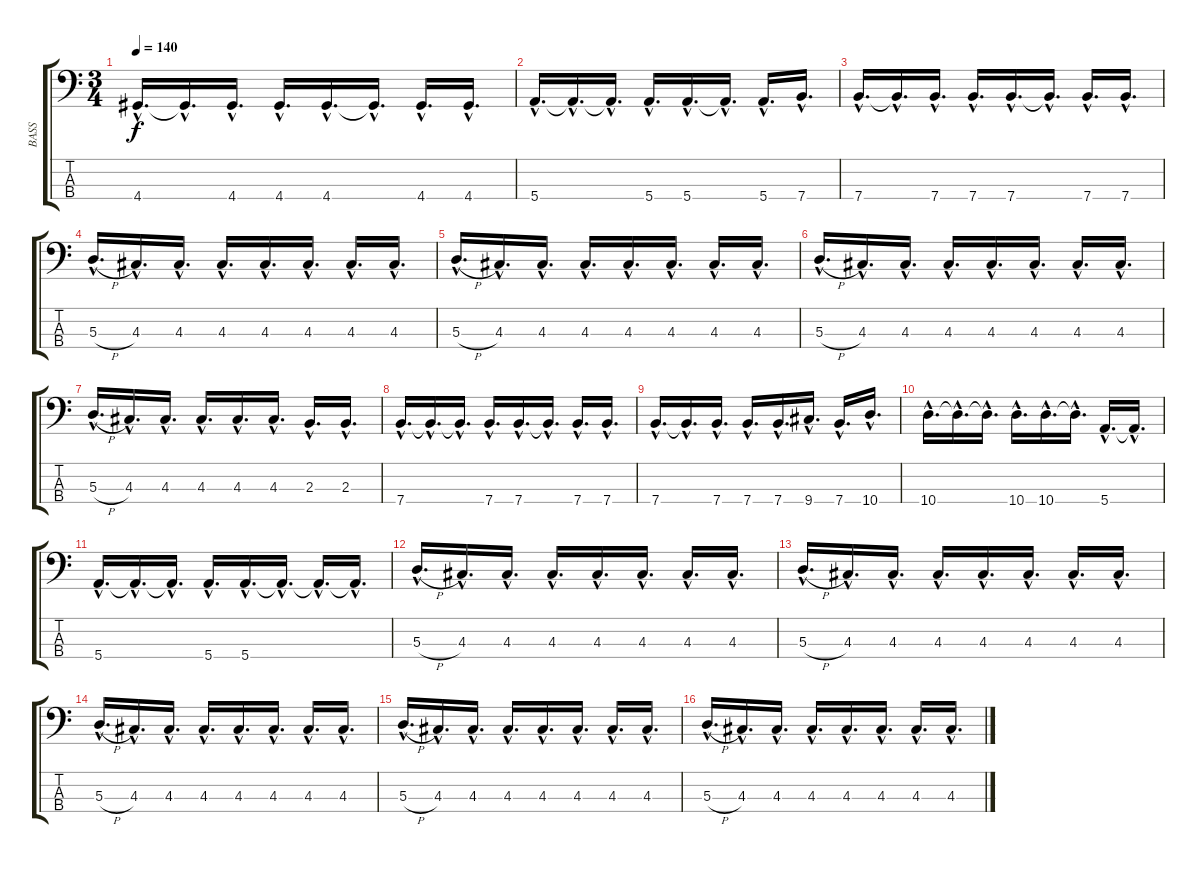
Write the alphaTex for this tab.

\track ("BASS" "BASS") {instrument slapbass1}
\staff {score tabs}
\tuning (G2 D2 A1 E1) {hide}
\ts (3 4)
\tempo 140
\clef f4
\ks c
4.4{hac}.16{d dy f} 4.4{hac t}.16{d} 4.4{hac}.16{d} 4.4{hac}.16{d} 4.4{hac}.16{d} 4.4{hac t}.16{d} 4.4{hac}.16{d} 4.4{hac}.16{d} |
5.4{hac}.16{d} 5.4{hac t}.16{d} 5.4{hac t}.16{d} 5.4{hac}.16{d} 5.4{hac}.16{d} 5.4{hac t}.16{d} 5.4{hac}.16{d} 7.4{hac}.16{d} |
7.4{hac}.16{d} 7.4{hac t}.16{d} 7.4{hac}.16{d} 7.4{hac}.16{d} 7.4{hac}.16{d} 7.4{hac t}.16{d} 7.4{hac}.16{d} 7.4{hac}.16{d} |
5.3{h hac}.16{d} 4.3{hac}.16{d} 4.3{hac}.16{d} 4.3{hac}.16{d} 4.3{hac}.16{d} 4.3{hac}.16{d} 4.3{hac}.16{d} 4.3{hac}.16{d} |
5.3{h hac}.16{d} 4.3{hac}.16{d} 4.3{hac}.16{d} 4.3{hac}.16{d} 4.3{hac}.16{d} 4.3{hac}.16{d} 4.3{hac}.16{d} 4.3{hac}.16{d} |
5.3{h hac}.16{d} 4.3{hac}.16{d} 4.3{hac}.16{d} 4.3{hac}.16{d} 4.3{hac}.16{d} 4.3{hac}.16{d} 4.3{hac}.16{d} 4.3{hac}.16{d} |
5.3{h hac}.16{d} 4.3{hac}.16{d} 4.3{hac}.16{d} 4.3{hac}.16{d} 4.3{hac}.16{d} 4.3{hac}.16{d} 2.3{hac}.16{d} 2.3{hac}.16{d} |
7.4{hac}.16{d} 7.4{hac t}.16{d} 7.4{hac t}.16{d} 7.4{hac}.16{d} 7.4{hac}.16{d} 7.4{hac t}.16{d} 7.4{hac}.16{d} 7.4{hac}.16{d} |
7.4{hac}.16{d} 7.4{hac t}.16{d} 7.4{hac}.16{d} 7.4{hac}.16{d} 7.4{hac}.16{d} 9.4{hac}.16{d} 7.4{hac}.16{d} 10.4{hac}.16{d} |
10.4{hac}.16{d} 10.4{hac t}.16{d} 10.4{hac t}.16{d} 10.4{hac}.16{d} 10.4{hac}.16{d} 10.4{hac t}.16{d} 5.4{hac}.16{d} 5.4{hac t}.16{d} |
5.4{hac}.16{d} 5.4{hac t}.16{d} 5.4{hac t}.16{d} 5.4{hac}.16{d} 5.4{hac}.16{d} 5.4{hac t}.16{d} 5.4{hac t}.16{d} 5.4{hac t}.16{d} |
5.3{h hac}.16{d} 4.3{hac}.16{d} 4.3{hac}.16{d} 4.3{hac}.16{d} 4.3{hac}.16{d} 4.3{hac}.16{d} 4.3{hac}.16{d} 4.3{hac}.16{d} |
5.3{h hac}.16{d} 4.3{hac}.16{d} 4.3{hac}.16{d} 4.3{hac}.16{d} 4.3{hac}.16{d} 4.3{hac}.16{d} 4.3{hac}.16{d} 4.3{hac}.16{d} |
5.3{h hac}.16{d} 4.3{hac}.16{d} 4.3{hac}.16{d} 4.3{hac}.16{d} 4.3{hac}.16{d} 4.3{hac}.16{d} 4.3{hac}.16{d} 4.3{hac}.16{d} |
5.3{h hac}.16{d} 4.3{hac}.16{d} 4.3{hac}.16{d} 4.3{hac}.16{d} 4.3{hac}.16{d} 4.3{hac}.16{d} 4.3{hac}.16{d} 4.3{hac}.16{d} |
5.3{h hac}.16{d} 4.3{hac}.16{d} 4.3{hac}.16{d} 4.3{hac}.16{d} 4.3{hac}.16{d} 4.3{hac}.16{d} 4.3{hac}.16{d} 4.3{hac}.16{d}
